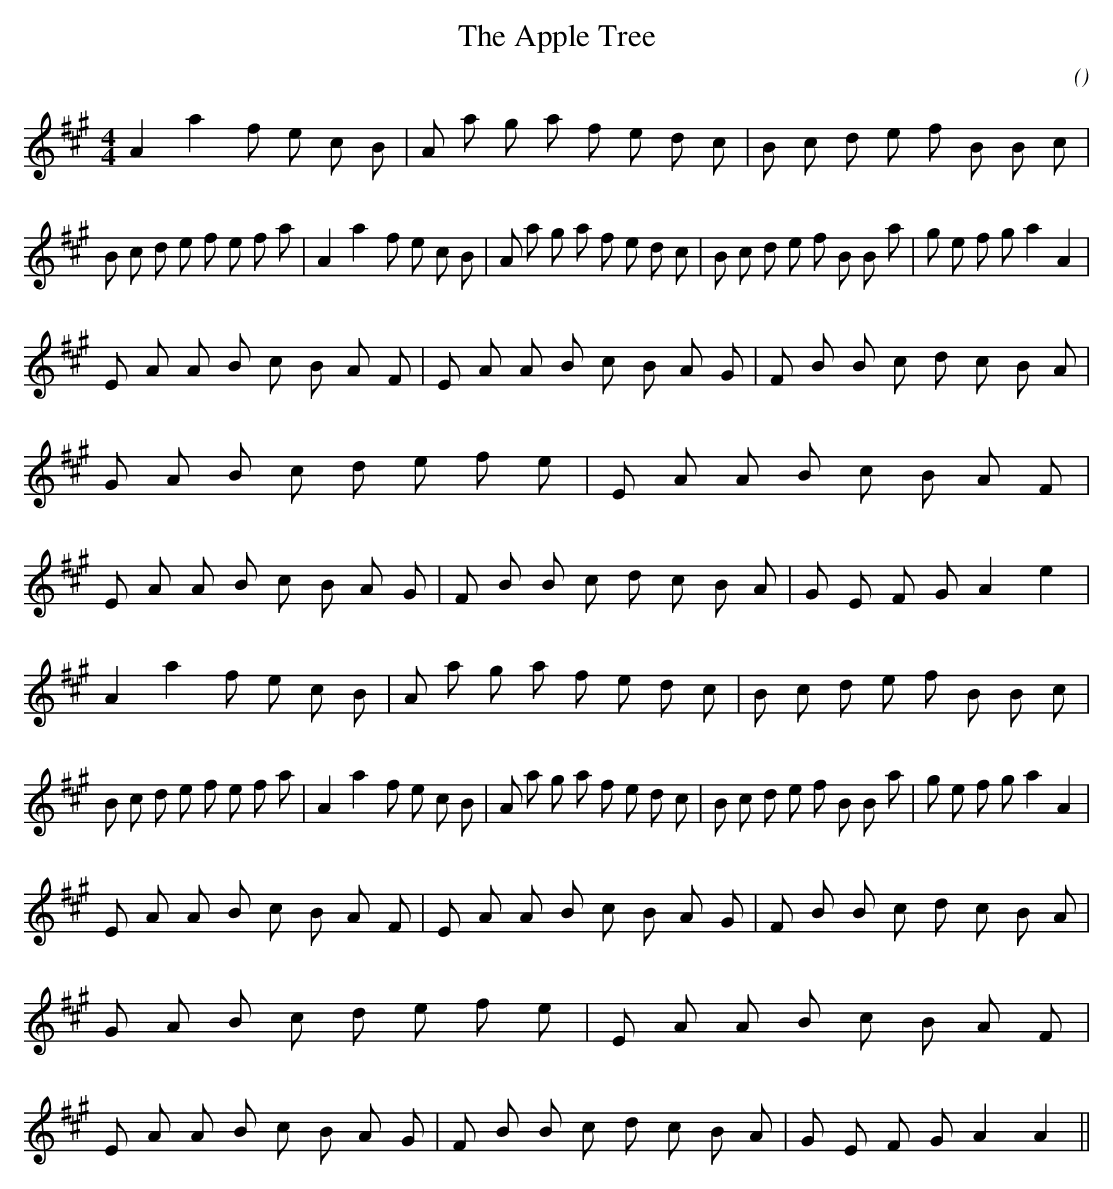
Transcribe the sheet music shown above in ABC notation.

X:1
T: The Apple Tree
C:
O:
M:4/4
K:A
K:A
M:4/4
L:1/16
A4 a4 f2 e2 c2 B2 |A2 a2 g2 a2 f2 e2 d2 c2 |B2 c2 d2 e2 f2 B2 B2 c2 |B2 c2 d2 e2 f2 e2 f2 a2 |A4 a4 f2 e2 c2 B2 |A2 a2 g2 a2 f2 e2 d2 c2 |B2 c2 d2 e2 f2 B2 B2 a2 |g2 e2 f2 g2 a4 A4 |
E2 A2 A2 B2 c2 B2 A2 F2 |E2 A2 A2 B2 c2 B2 A2 G2 |F2 B2 B2 c2 d2 c2 B2 A2 |G2 A2 B2 c2 d2 e2 f2 e2 |E2 A2 A2 B2 c2 B2 A2 F2 |E2 A2 A2 B2 c2 B2 A2 G2 |F2 B2 B2 c2 d2 c2 B2 A2 |G2 E2 F2 G2 A4 e4 |
A4 a4 f2 e2 c2 B2 |A2 a2 g2 a2 f2 e2 d2 c2 |B2 c2 d2 e2 f2 B2 B2 c2 |B2 c2 d2 e2 f2 e2 f2 a2 |A4 a4 f2 e2 c2 B2 |A2 a2 g2 a2 f2 e2 d2 c2 |B2 c2 d2 e2 f2 B2 B2 a2 |g2 e2 f2 g2 a4 A4 |
E2 A2 A2 B2 c2 B2 A2 F2 |E2 A2 A2 B2 c2 B2 A2 G2 |F2 B2 B2 c2 d2 c2 B2 A2 |G2 A2 B2 c2 d2 e2 f2 e2 |E2 A2 A2 B2 c2 B2 A2 F2 |E2 A2 A2 B2 c2 B2 A2 G2 |F2 B2 B2 c2 d2 c2 B2 A2 |G2 E2 F2 G2 A4 A4 ||
